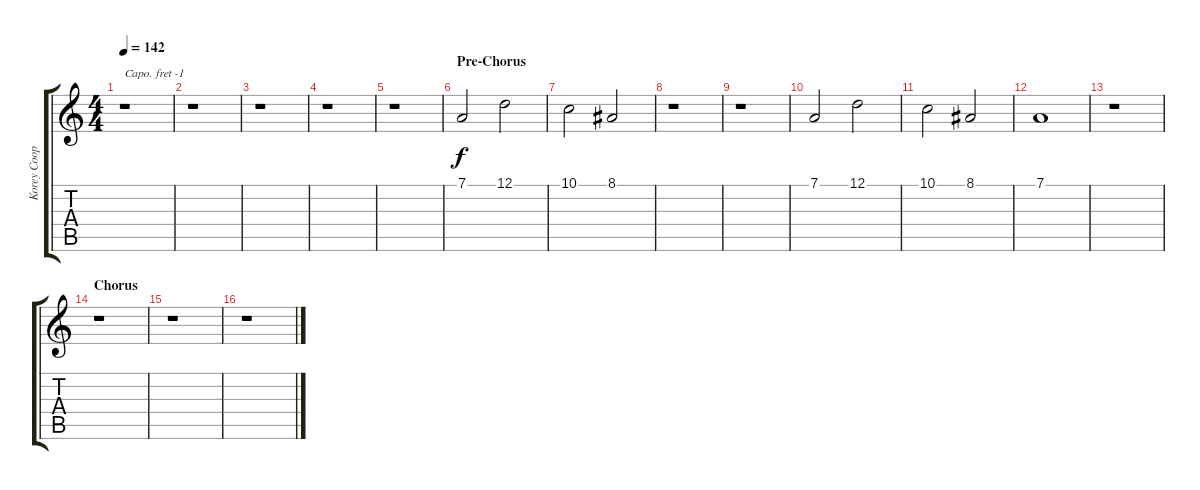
\track ("Korey Cooper (Keyboards 2)" "Korey Coop") {instrument stringensemble1}
\staff {score tabs}
\capo -1
\tuning (Eb4 Bb3 Gb3 Db3 Ab2 Db2) {hide}
\ts (4 4)
\tempo 142
\clef g2
\ks c
r.1{dy f} |
r.1 |
r.1 |
r.1 |
r.1 |
\section ("" "Pre-Chorus")
7.1.2 12.1.2 |
10.1.2 8.1.2 |
r.1 |
r.1 |
7.1.2 12.1.2 |
10.1.2 8.1.2 |
7.1.1 |
r.1 |
\section ("" "Chorus")
r.1 |
r.1 |
r.1
